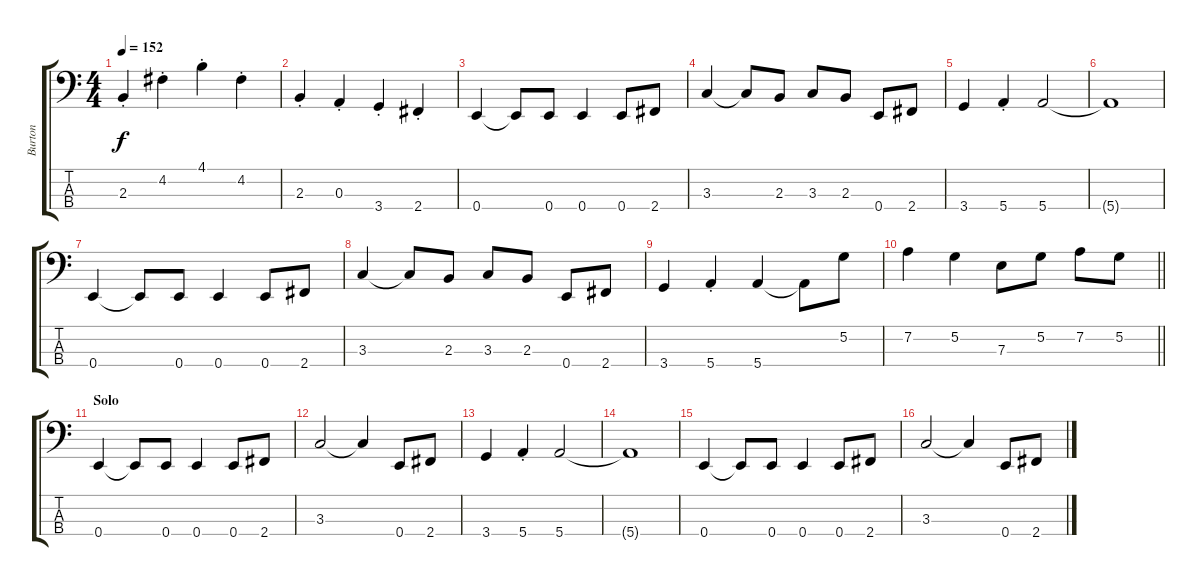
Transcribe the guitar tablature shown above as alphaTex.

\track ("Burton" "Burton") {instrument electricbassfinger}
\staff {score tabs}
\tuning (G2 D2 A1 E1) {hide}
\ts (4 4)
\tempo 152
\clef f4
\ks c
2.3{st}.4{dy f} 4.2{st}.4 4.1{st}.4 4.2{st}.4 |
2.3{st}.4 0.3{st}.4 3.4{st}.4 2.4{st}.4 |
0.4.4 0.4{t}.8 0.4.8 0.4.4 0.4.8 2.4.8 |
3.3.4 3.3{t}.8 2.3.8 3.3.8 2.3.8 0.4.8 2.4.8 |
3.4.4 5.4{st}.4 5.4.2 |
5.4{t}.1 |
0.4.4 0.4{t}.8 0.4.8 0.4.4 0.4.8 2.4.8 |
3.3.4 3.3{t}.8 2.3.8 3.3.8 2.3.8 0.4.8 2.4.8 |
3.4.4 5.4{st}.4 5.4.4 5.4{t}.8 5.2.8 |
\barLineRight lightlight
7.2.4 5.2.4 7.3.8 5.2.8 7.2.8 5.2.8 |
\section ("" "Solo")
0.4.4 0.4{t}.8 0.4.8 0.4.4 0.4.8 2.4.8 |
3.3.2 3.3{t}.4 0.4.8 2.4.8 |
3.4.4 5.4{st}.4 5.4.2 |
5.4{t}.1 |
0.4.4 0.4{t}.8 0.4.8 0.4.4 0.4.8 2.4.8 |
3.3.2 3.3{t}.4 0.4.8 2.4.8
